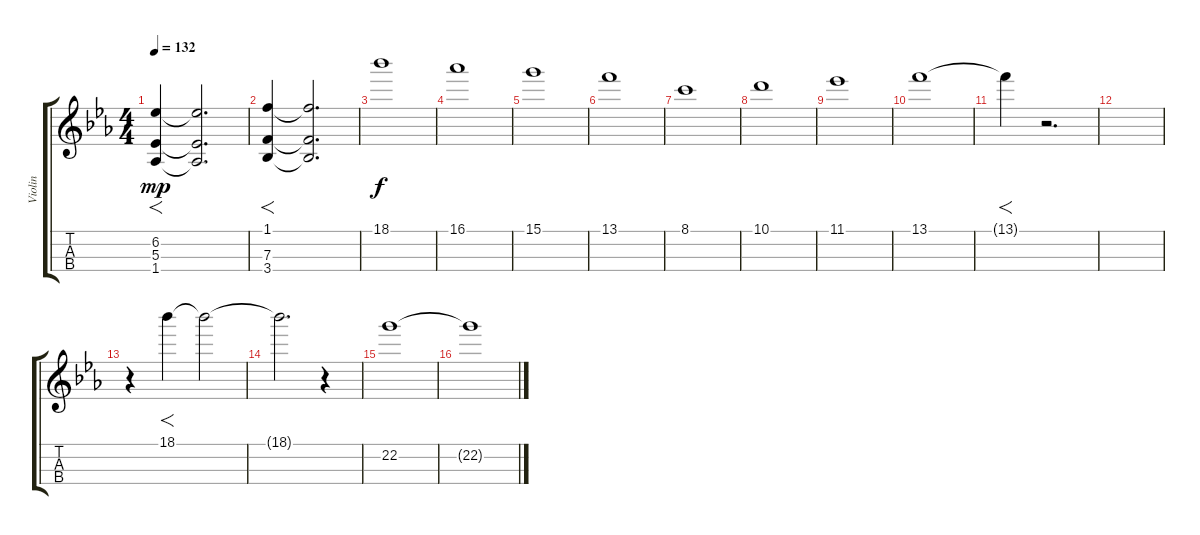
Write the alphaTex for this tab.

\track ("Violin" "Violin") {instrument violin}
\staff {score tabs}
\tuning (E5 A4 Bb3 G3) {hide}
\ts (4 4)
\tempo 132
\clef g2
\ks eb
(6.2 5.3 1.4).4{f dy mp} (6.2{t} 5.3{t} 1.4{t}).2{d} |
(1.1 7.3 3.4).4{f} (1.1{t} 7.3{t} 3.4{t}).2{d} |
18.1.1{dy f} |
16.1.1 |
15.1.1 |
13.1.1 |
8.1.1 |
10.1.1 |
11.1.1 |
13.1.1 |
13.1{t}.4{f} r.2{d} |
|
r.4 18.1.4{f} 18.1{t}.2 |
18.1{t}.2{d} r.4 |
22.2.1 |
22.2{t}.1
